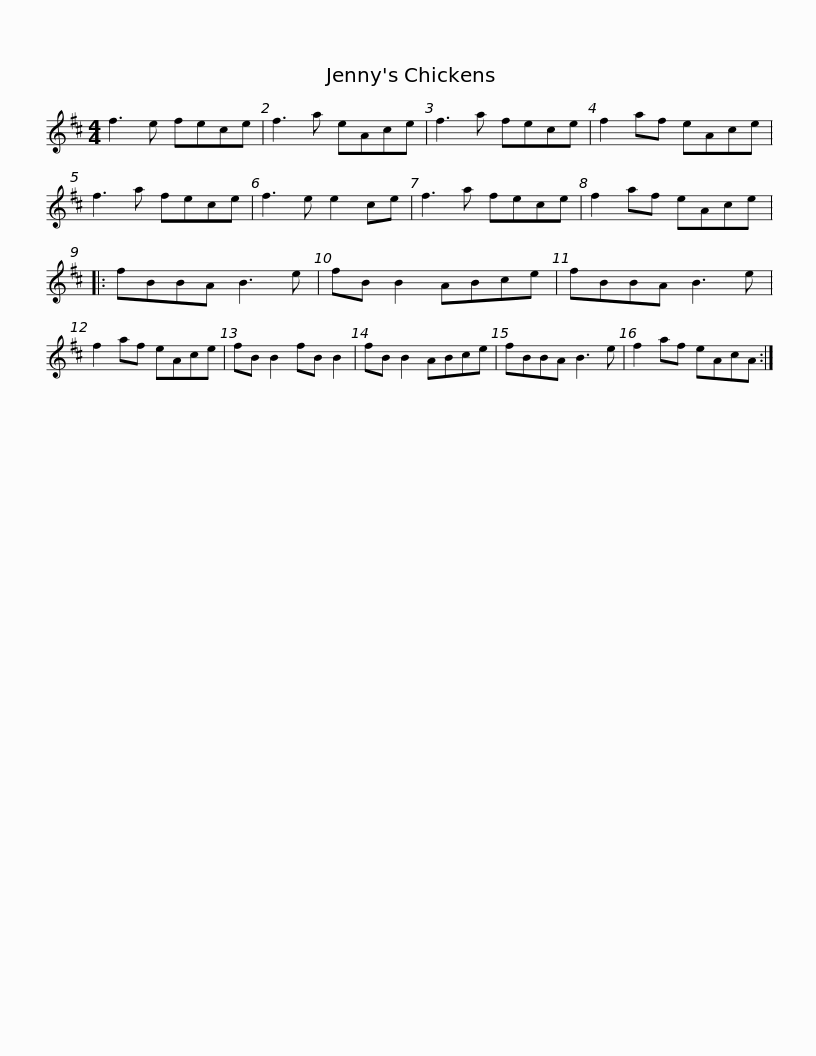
X:1
L:1/8
M:4/4
I:linebreak $
K:Bmin
V:1 treble
V:1
 f3 e fece | f3 a eAce | f3 a fece | f2 af eAce | f3 a fece | %5
 f3 e e2 ce |$ f3 a fece | f2 af eAce |: fBBA B3 e | fB B2 ABce | %10
 fBBA B3 e | f2 af eAce |$ fB B2 fB B2 | fB B2 ABce | fBBA B3 e | %15
 f2 af eAcA :| %16
